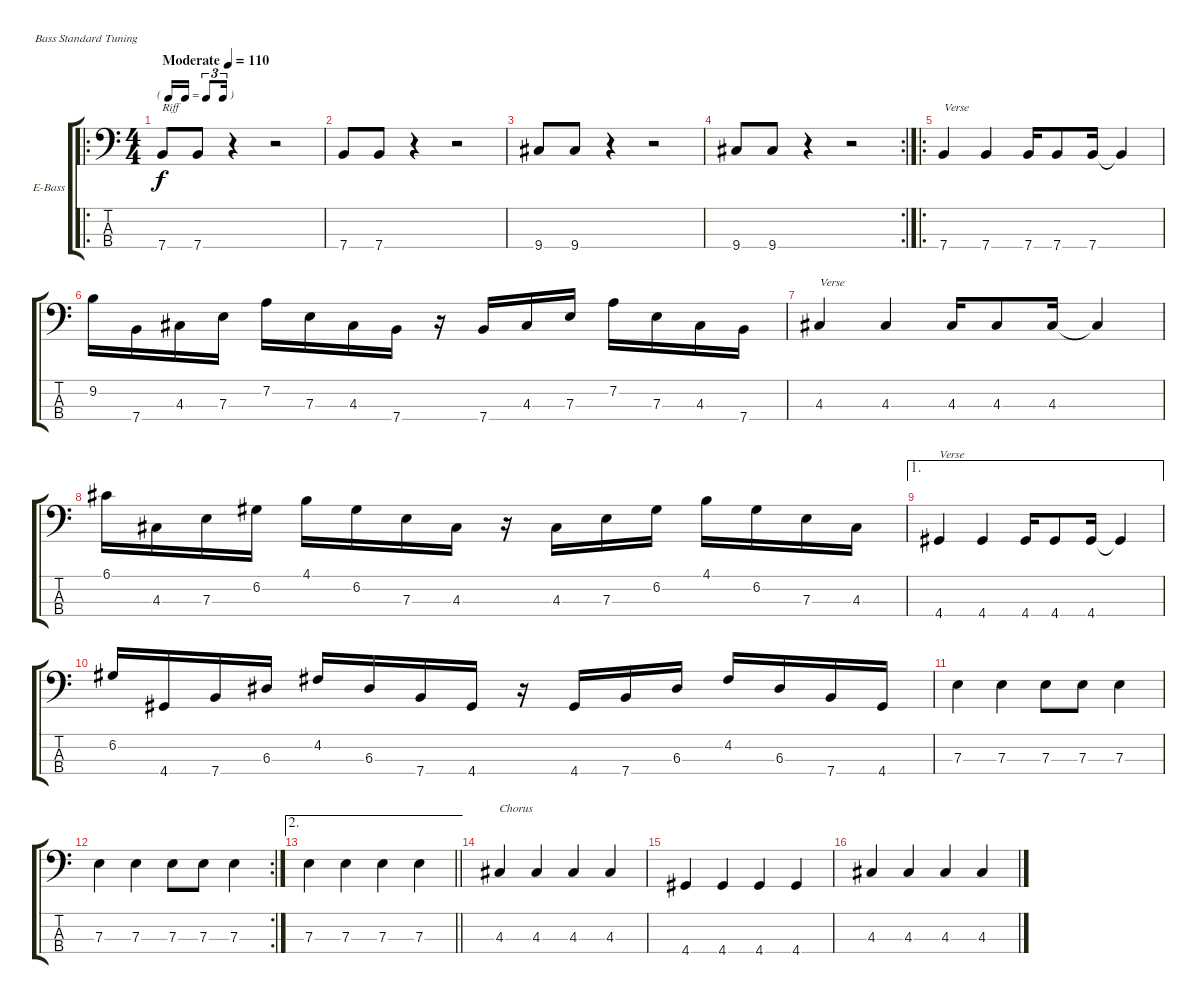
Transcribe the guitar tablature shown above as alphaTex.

\bracketExtendMode groupsimilarinstruments
\firstSystemTrackNameOrientation horizontal
\otherSystemsTrackNameOrientation horizontal
\track ("Bass" "E-Bass") {instrument electricbasspick}
\staff {score tabs}
\tuning (G2 D2 A1 E1)
\ro
\ts (4 4)
\beaming (8 2 2 2 2)
\tf triplet16th
\tempo (110 "Moderate")
\clef f4
\ks c
7.4.8{txt "Riff" dy f instrument electricbasspick} 7.4.8 r.4 r.2 |
7.4.8 7.4.8 r.4 r.2 |
9.4.8 9.4.8 r.4 r.2 |
\rc 2
9.4.8 9.4.8 r.4 r.2 |
\ro
7.4.4{txt "Verse"} 7.4.4 7.4.16 7.4.8 7.4.16 7.4{t}.4 |
9.2.16 7.4.16 4.3.16 7.3.16 7.2.16 7.3.16 4.3.16 7.4.16 r.16 7.4.16 4.3.16 7.3.16 7.2.16 7.3.16 4.3.16 7.4.16 |
4.3.4{txt "Verse"} 4.3.4 4.3.16 4.3.8 4.3.16 4.3{t}.4 |
6.1.16 4.3.16 7.3.16 6.2.16 4.1.16 6.2.16 7.3.16 4.3.16 r.16 4.3.16 7.3.16 6.2.16 4.1.16 6.2.16 7.3.16 4.3.16 |
\ae 1
4.4.4{txt "Verse"} 4.4.4 4.4.16 4.4.8 4.4.16 4.4{t}.4 |
6.2.16 4.4.16 7.4.16 6.3.16 4.2.16 6.3.16 7.4.16 4.4.16 r.16 4.4.16 7.4.16 6.3.16 4.2.16 6.3.16 7.4.16 4.4.16 |
7.3.4 7.3.4 7.3.8 7.3.8 7.3.4 |
\rc 2
7.3.4 7.3.4 7.3.8 7.3.8 7.3.4 |
\ae 2
\barLineRight lightlight
7.3.4 7.3.4 7.3.4 7.3.4 |
4.3.4{txt "Chorus"} 4.3.4 4.3.4 4.3.4 |
4.4.4 4.4.4 4.4.4 4.4.4 |
4.3.4 4.3.4 4.3.4 4.3.4
